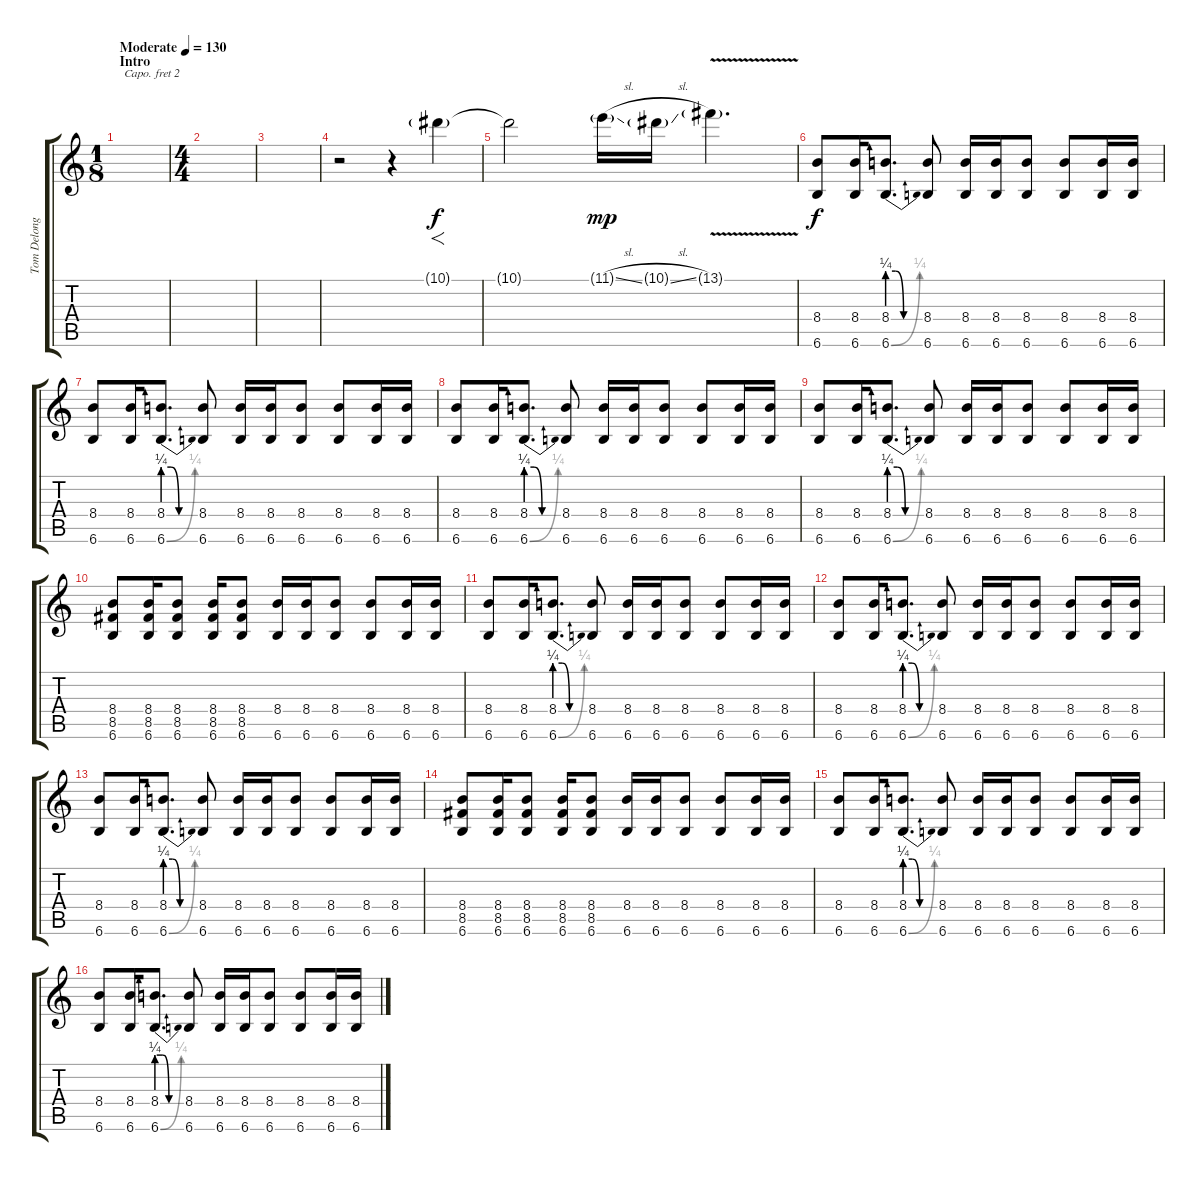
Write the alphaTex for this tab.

\track ("Tom Delonge [Guitar]" "Tom Delong") {instrument distortionguitar}
\staff {score tabs}
\capo 2
\tuning (Eb4 Bb3 Gb3 Db3 Ab2 Eb2) {hide}
\ts (1 8)
\section ("" "Intro")
\tempo (130 "Moderate")
\clef g2
\ks c
|
\ts (4 4)
|
|
r.2 r.4 10.1{g}.4{f} |
10.1{t}.2{dy f} 11.1{sl g}.16{dy mp} 10.1{sl g}.16 13.1{v g}.4{d} |
(8.4 6.6).8{dy f} (8.4 6.6).16 (8.4{be (custom 0 1 15 1 30 0 60 0)} 6.6{be (bend 0 0 60 1)}).8{d} (8.4 6.6).8 (8.4 6.6).16 (8.4 6.6).16 (8.4 6.6).8 (8.4 6.6).8 (8.4 6.6).16 (8.4 6.6).16 |
(8.4 6.6).8 (8.4 6.6).16 (8.4{be (custom 0 1 15 1 30 0 60 0)} 6.6{be (bend 0 0 60 1)}).8{d} (8.4 6.6).8 (8.4 6.6).16 (8.4 6.6).16 (8.4 6.6).8 (8.4 6.6).8 (8.4 6.6).16 (8.4 6.6).16 |
(8.4 6.6).8 (8.4 6.6).16 (8.4{be (custom 0 1 15 1 30 0 60 0)} 6.6{be (bend 0 0 60 1)}).8{d} (8.4 6.6).8 (8.4 6.6).16 (8.4 6.6).16 (8.4 6.6).8 (8.4 6.6).8 (8.4 6.6).16 (8.4 6.6).16 |
(8.4 6.6).8 (8.4 6.6).16 (8.4{be (custom 0 1 15 1 30 0 60 0)} 6.6{be (bend 0 0 60 1)}).8{d} (8.4 6.6).8 (8.4 6.6).16 (8.4 6.6).16 (8.4 6.6).8 (8.4 6.6).8 (8.4 6.6).16 (8.4 6.6).16 |
(8.4 8.5 6.6).8 (8.4 8.5 6.6).16 (8.4 8.5 6.6).8 (8.4 8.5 6.6).16 (8.4 8.5 6.6).8 (8.4 6.6).16 (8.4 6.6).16 (8.4 6.6).8 (8.4 6.6).8 (8.4 6.6).16 (8.4 6.6).16 |
(8.4 6.6).8 (8.4 6.6).16 (8.4{be (custom 0 1 15 1 30 0 60 0)} 6.6{be (bend 0 0 60 1)}).8{d} (8.4 6.6).8 (8.4 6.6).16 (8.4 6.6).16 (8.4 6.6).8 (8.4 6.6).8 (8.4 6.6).16 (8.4 6.6).16 |
(8.4 6.6).8 (8.4 6.6).16 (8.4{be (custom 0 1 15 1 30 0 60 0)} 6.6{be (bend 0 0 60 1)}).8{d} (8.4 6.6).8 (8.4 6.6).16 (8.4 6.6).16 (8.4 6.6).8 (8.4 6.6).8 (8.4 6.6).16 (8.4 6.6).16 |
(8.4 6.6).8 (8.4 6.6).16 (8.4{be (custom 0 1 15 1 30 0 60 0)} 6.6{be (bend 0 0 60 1)}).8{d} (8.4 6.6).8 (8.4 6.6).16 (8.4 6.6).16 (8.4 6.6).8 (8.4 6.6).8 (8.4 6.6).16 (8.4 6.6).16 |
(8.4 8.5 6.6).8 (8.4 8.5 6.6).16 (8.4 8.5 6.6).8 (8.4 8.5 6.6).16 (8.4 8.5 6.6).8 (8.4 6.6).16 (8.4 6.6).16 (8.4 6.6).8 (8.4 6.6).8 (8.4 6.6).16 (8.4 6.6).16 |
(8.4 6.6).8 (8.4 6.6).16 (8.4{be (custom 0 1 15 1 30 0 60 0)} 6.6{be (bend 0 0 60 1)}).8{d} (8.4 6.6).8 (8.4 6.6).16 (8.4 6.6).16 (8.4 6.6).8 (8.4 6.6).8 (8.4 6.6).16 (8.4 6.6).16 |
(8.4 6.6).8 (8.4 6.6).16 (8.4{be (custom 0 1 15 1 30 0 60 0)} 6.6{be (bend 0 0 60 1)}).8{d} (8.4 6.6).8 (8.4 6.6).16 (8.4 6.6).16 (8.4 6.6).8 (8.4 6.6).8 (8.4 6.6).16 (8.4 6.6).16
